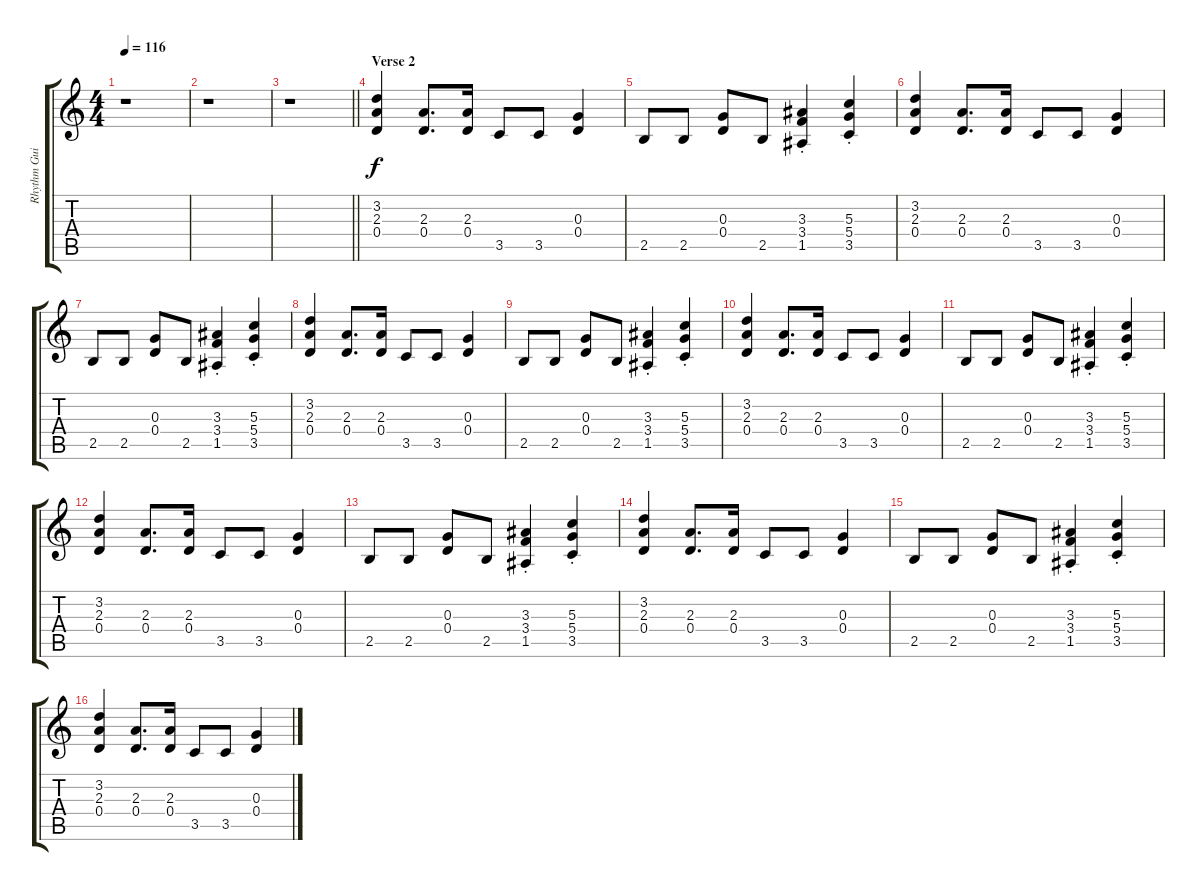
\track ("Rhythm Guitar" "Rhythm Gui") {instrument overdrivenguitar}
\staff {score tabs}
\tuning (E4 B3 G3 D3 A2 E2) {hide}
\ts (4 4)
\tempo 116
\clef g2
\ks c
r.1{dy f} |
r.1 |
\barLineRight lightlight
r.1 |
\section ("" "Verse 2")
(3.2 2.3 0.4).4 (2.3 0.4).8{d} (2.3 0.4).16 3.5.8 3.5.8 (0.3 0.4).4 |
2.5.8 2.5.8 (0.3 0.4).8 2.5.8 (3.3{st} 3.4{st} 1.5{st}).4 (5.3{st} 5.4{st} 3.5{st}).4 |
(3.2 2.3 0.4).4 (2.3 0.4).8{d} (2.3 0.4).16 3.5.8 3.5.8 (0.3 0.4).4 |
2.5.8 2.5.8 (0.3 0.4).8 2.5.8 (3.3{st} 3.4{st} 1.5{st}).4 (5.3{st} 5.4{st} 3.5{st}).4 |
(3.2 2.3 0.4).4 (2.3 0.4).8{d} (2.3 0.4).16 3.5.8 3.5.8 (0.3 0.4).4 |
2.5.8 2.5.8 (0.3 0.4).8 2.5.8 (3.3{st} 3.4{st} 1.5{st}).4 (5.3{st} 5.4{st} 3.5{st}).4 |
(3.2 2.3 0.4).4 (2.3 0.4).8{d} (2.3 0.4).16 3.5.8 3.5.8 (0.3 0.4).4 |
2.5.8 2.5.8 (0.3 0.4).8 2.5.8 (3.3{st} 3.4{st} 1.5{st}).4 (5.3{st} 5.4{st} 3.5{st}).4 |
(3.2 2.3 0.4).4 (2.3 0.4).8{d} (2.3 0.4).16 3.5.8 3.5.8 (0.3 0.4).4 |
2.5.8 2.5.8 (0.3 0.4).8 2.5.8 (3.3{st} 3.4{st} 1.5{st}).4 (5.3{st} 5.4{st} 3.5{st}).4 |
(3.2 2.3 0.4).4 (2.3 0.4).8{d} (2.3 0.4).16 3.5.8 3.5.8 (0.3 0.4).4 |
2.5.8 2.5.8 (0.3 0.4).8 2.5.8 (3.3{st} 3.4{st} 1.5{st}).4 (5.3{st} 5.4{st} 3.5{st}).4 |
(3.2 2.3 0.4).4 (2.3 0.4).8{d} (2.3 0.4).16 3.5.8 3.5.8 (0.3 0.4).4
